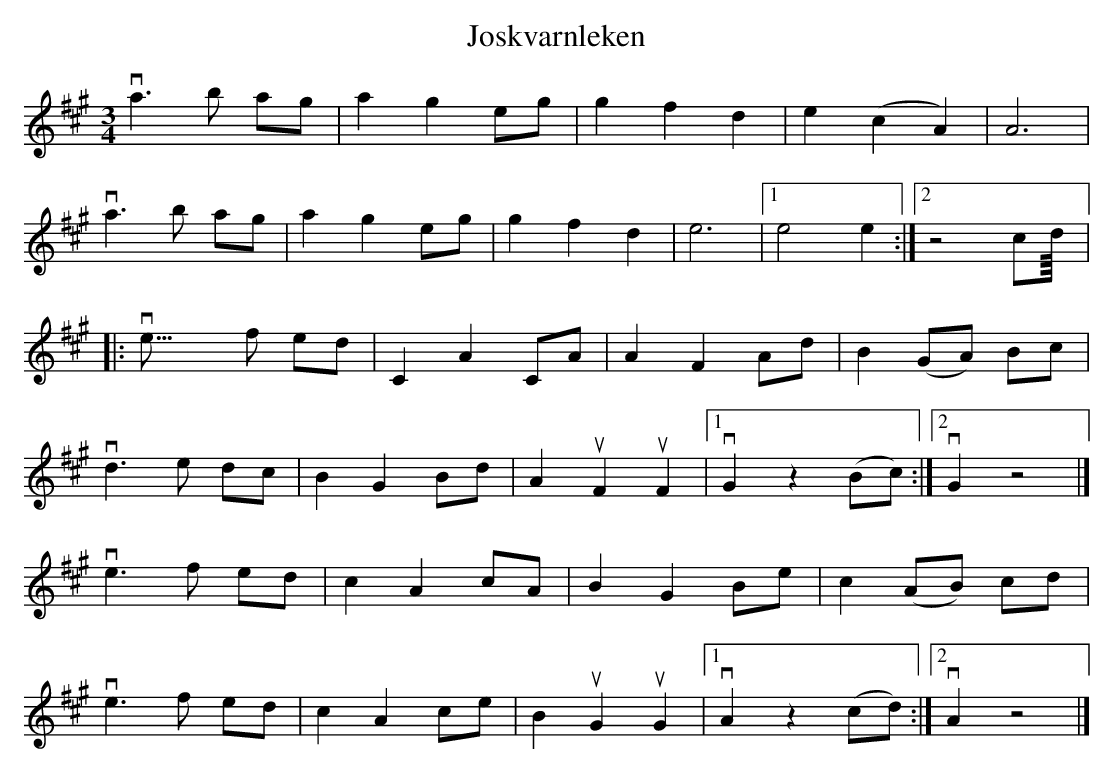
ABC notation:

X:1
T: Joskvarnleken
M: 3/4
L: 1/8
K: A
va3 b ag | a2 g2 eg | g2 f2 d2 | e2 (c2 A2) | A6 |
va3 b ag | a2 g2 eg | g2 f2 d2 | e6 |1 e4 e2 :|2 z4 cd |:
<<<<<<<
ve3 f ed | C2 A2 CA | A2 F2 Ad | B2 (GA) Bc |
vd3 e dc | B2 G2 Bd | A2 uF2 uF2 |1 vG2 z2 (Bc) :|2 vG2 z4 |]
=======
ve3 f ed | c2 A2 cA | B2 G2 Be | c2 (AB) cd |
ve3 f ed | c2 A2 ce | B2 uG2 uG2 |1 vA2 z2 (cd) :|2 vA2 z4 |]
>>>>>>>
